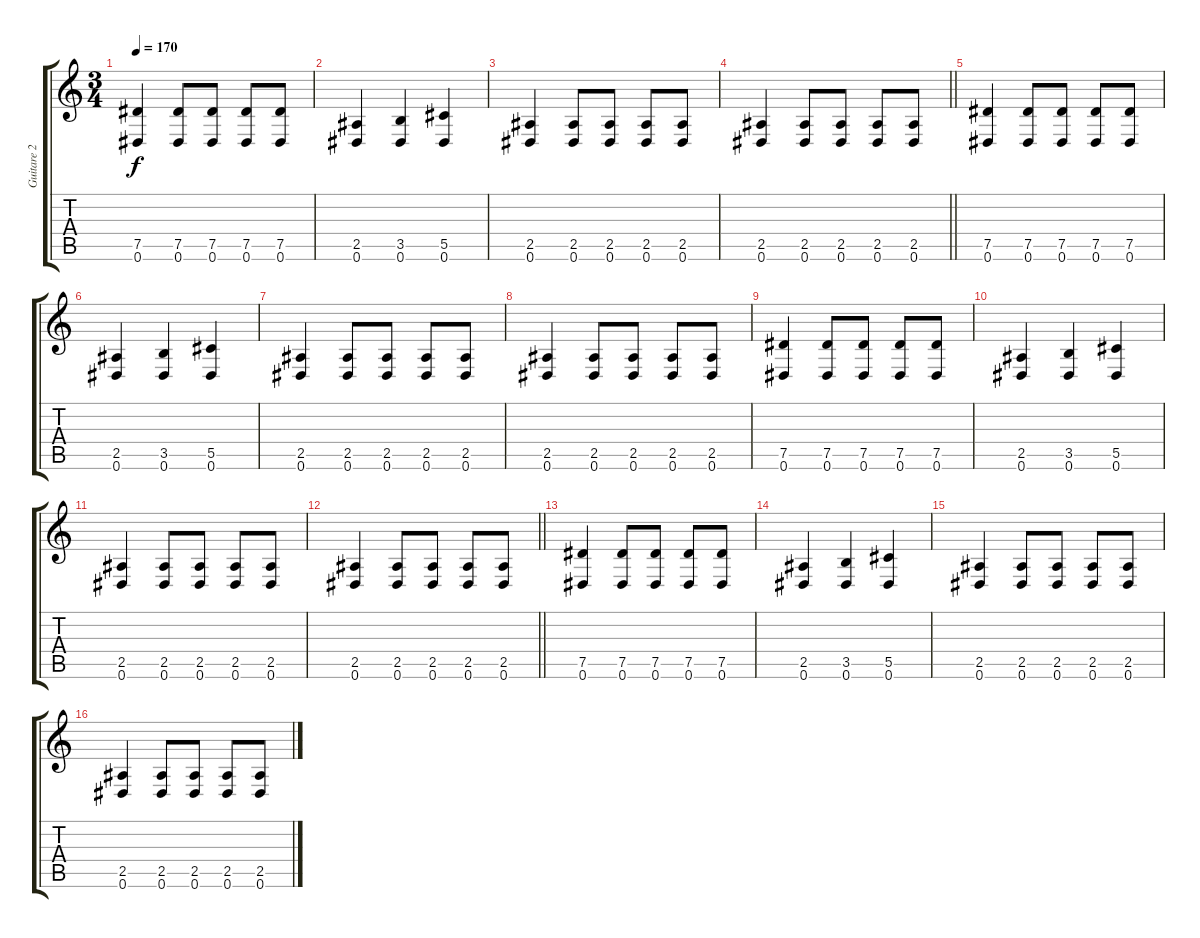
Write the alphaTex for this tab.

\track ("Guitare 2" "Guitare 2") {instrument distortionguitar}
\staff {score tabs}
\tuning (Eb4 Bb3 Gb3 Db3 Ab2 Eb2) {hide}
\ts (3 4)
\tempo 170
\clef g2
\ks c
(7.5 0.6).4{dy f} (7.5 0.6).8 (7.5 0.6).8 (7.5 0.6).8 (7.5 0.6).8 |
(2.5 0.6).4 (3.5 0.6).4 (5.5 0.6).4 |
(2.5 0.6).4 (2.5 0.6).8 (2.5 0.6).8 (2.5 0.6).8 (2.5 0.6).8 |
\barLineRight lightlight
(2.5 0.6).4 (2.5 0.6).8 (2.5 0.6).8 (2.5 0.6).8 (2.5 0.6).8 |
(7.5 0.6).4 (7.5 0.6).8 (7.5 0.6).8 (7.5 0.6).8 (7.5 0.6).8 |
(2.5 0.6).4 (3.5 0.6).4 (5.5 0.6).4 |
(2.5 0.6).4 (2.5 0.6).8 (2.5 0.6).8 (2.5 0.6).8 (2.5 0.6).8 |
(2.5 0.6).4 (2.5 0.6).8 (2.5 0.6).8 (2.5 0.6).8 (2.5 0.6).8 |
(7.5 0.6).4 (7.5 0.6).8 (7.5 0.6).8 (7.5 0.6).8 (7.5 0.6).8 |
(2.5 0.6).4 (3.5 0.6).4 (5.5 0.6).4 |
(2.5 0.6).4 (2.5 0.6).8 (2.5 0.6).8 (2.5 0.6).8 (2.5 0.6).8 |
\barLineRight lightlight
(2.5 0.6).4 (2.5 0.6).8 (2.5 0.6).8 (2.5 0.6).8 (2.5 0.6).8 |
(7.5 0.6).4 (7.5 0.6).8 (7.5 0.6).8 (7.5 0.6).8 (7.5 0.6).8 |
(2.5 0.6).4 (3.5 0.6).4 (5.5 0.6).4 |
(2.5 0.6).4 (2.5 0.6).8 (2.5 0.6).8 (2.5 0.6).8 (2.5 0.6).8 |
(2.5 0.6).4 (2.5 0.6).8 (2.5 0.6).8 (2.5 0.6).8 (2.5 0.6).8
